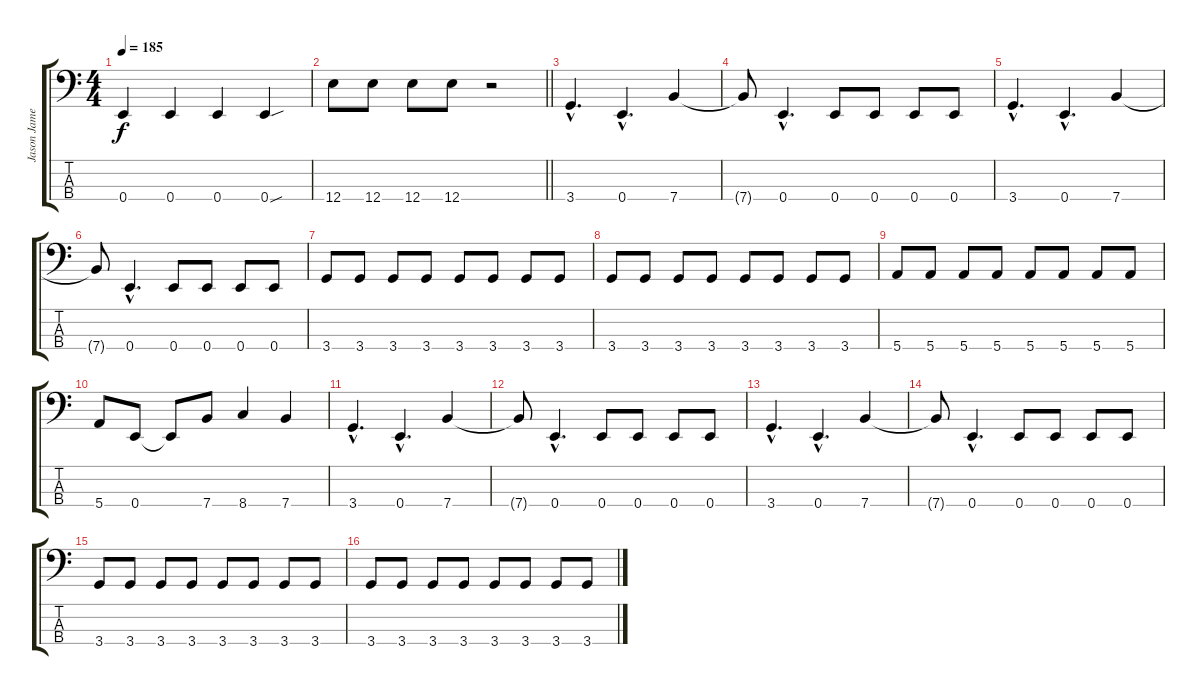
\track ("Jason James" "Jason Jame") {instrument electricbasspick}
\staff {score tabs}
\tuning (G2 D2 A1 E1) {hide}
\ts (4 4)
\tempo 185
\clef f4
\ks c
0.4.4{dy f} 0.4.4 0.4.4 0.4{sou}.4 |
\barLineRight lightlight
12.4.8 12.4.8 12.4.8 12.4.8 r.2 |
3.4{hac}.4{d} 0.4{hac}.4{d} 7.4.4 |
7.4{t}.8 0.4{hac}.4{d} 0.4.8 0.4.8 0.4.8 0.4.8 |
3.4{hac}.4{d} 0.4{hac}.4{d} 7.4.4 |
7.4{t}.8 0.4{hac}.4{d} 0.4.8 0.4.8 0.4.8 0.4.8 |
3.4.8 3.4.8 3.4.8 3.4.8 3.4.8 3.4.8 3.4.8 3.4.8 |
3.4.8 3.4.8 3.4.8 3.4.8 3.4.8 3.4.8 3.4.8 3.4.8 |
5.4.8 5.4.8 5.4.8 5.4.8 5.4.8 5.4.8 5.4.8 5.4.8 |
5.4.8 0.4.8 0.4{t}.8 7.4.8 8.4.4 7.4.4 |
3.4{hac}.4{d} 0.4{hac}.4{d} 7.4.4 |
7.4{t}.8 0.4{hac}.4{d} 0.4.8 0.4.8 0.4.8 0.4.8 |
3.4{hac}.4{d} 0.4{hac}.4{d} 7.4.4 |
7.4{t}.8 0.4{hac}.4{d} 0.4.8 0.4.8 0.4.8 0.4.8 |
3.4.8 3.4.8 3.4.8 3.4.8 3.4.8 3.4.8 3.4.8 3.4.8 |
3.4.8 3.4.8 3.4.8 3.4.8 3.4.8 3.4.8 3.4.8 3.4.8
